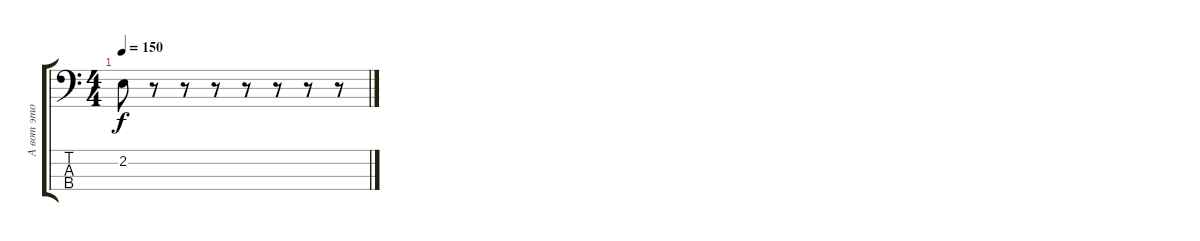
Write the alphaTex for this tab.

\track ("А вот это бас" "А вот это ") {instrument electricbassfinger}
\staff {score tabs}
\tuning (G2 D2 A1 E1) {hide}
\ts (4 4)
\tempo 150
\clef f4
\ks c
2.2.8{dy f} r.8 r.8 r.8 r.8 r.8 r.8 r.8
